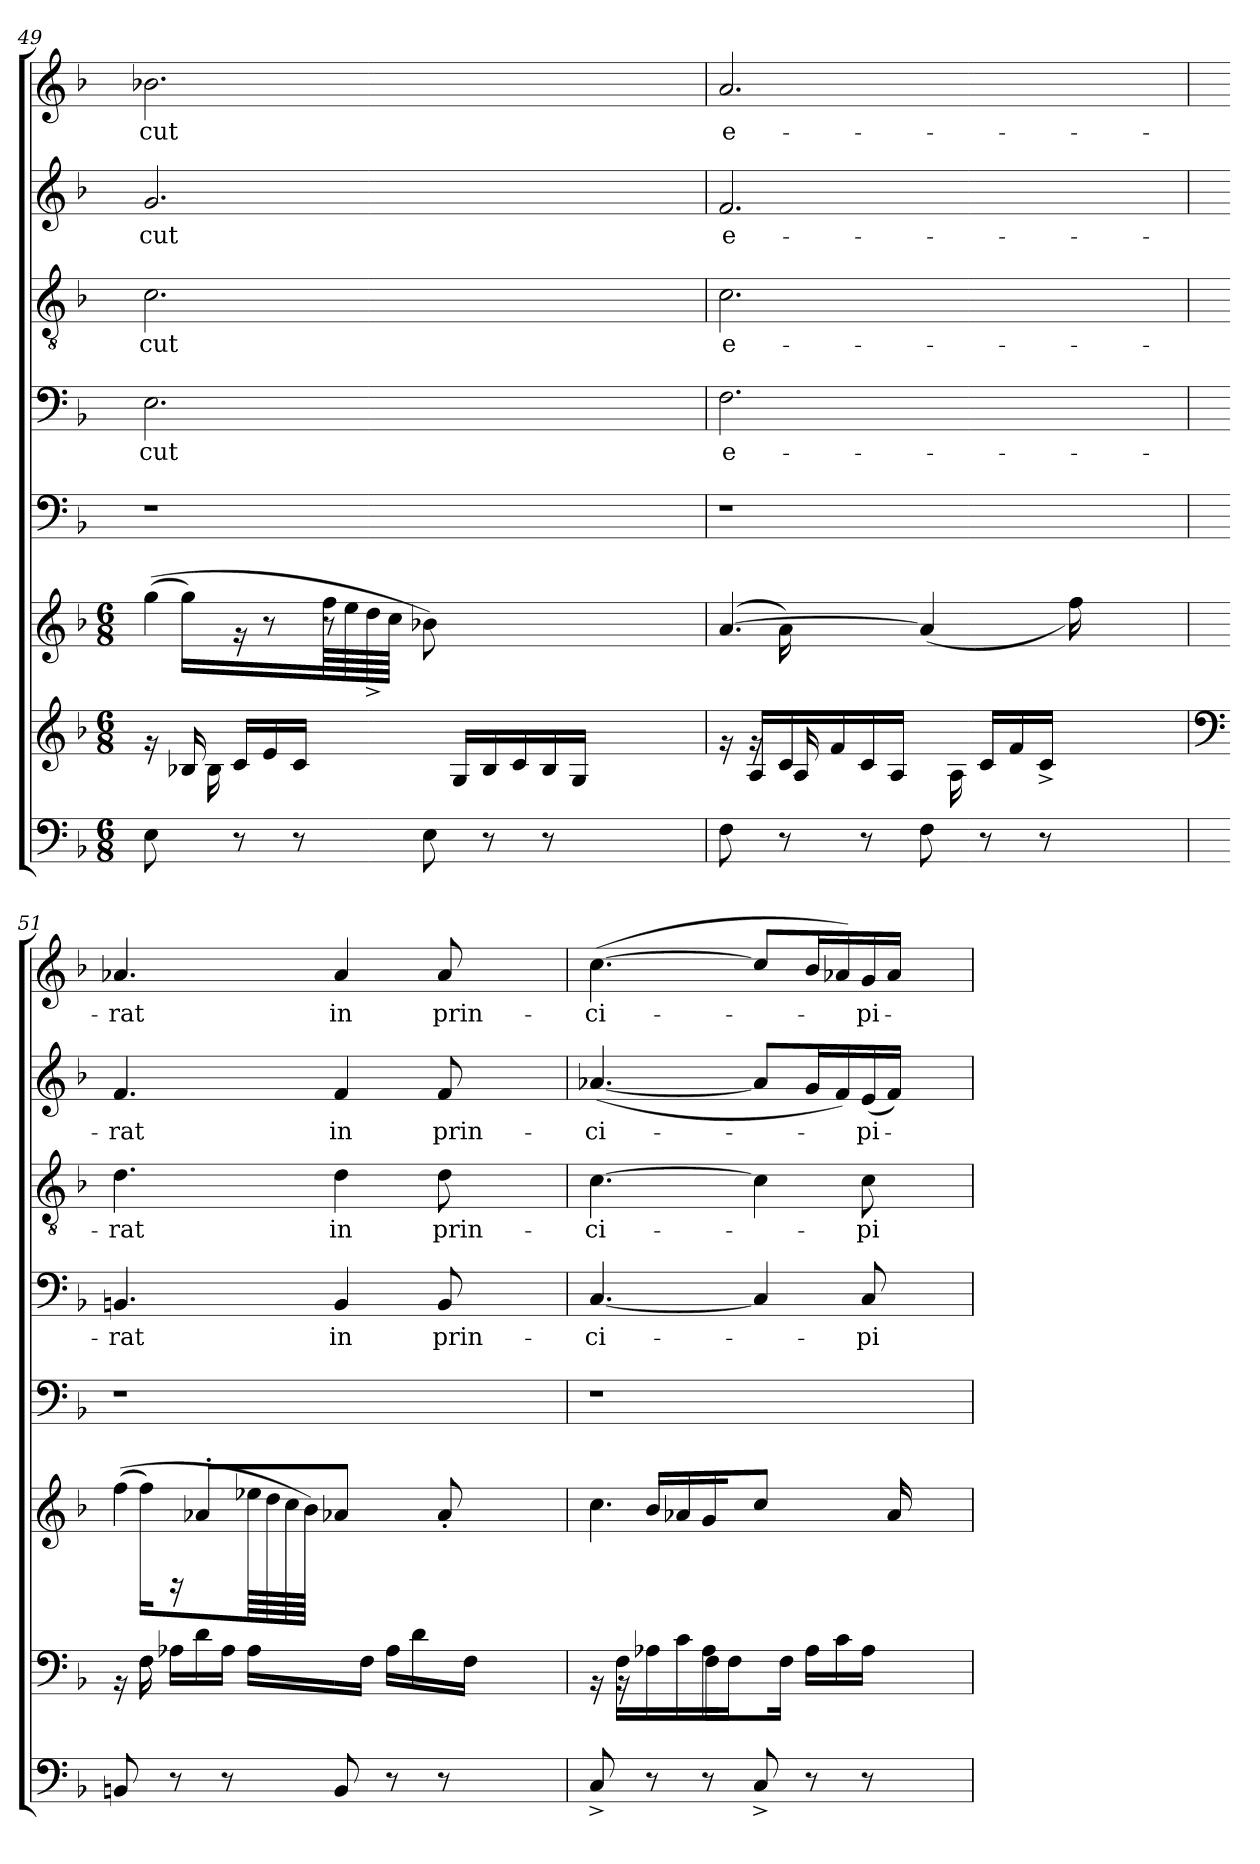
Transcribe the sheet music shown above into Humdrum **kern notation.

**kern	**kern	**kern	**kern	**kern	**text	**kern	**text	**kern	**text	**kern	**text
*part8	*part7	*part6	*part5	*part4	*part4	*part3	*part3	*part2	*part2	*part1	*part1
*staff8	*staff7	*staff6	*staff5	*staff4	*staff4	*staff3	*staff3	*staff2	*staff2	*staff1	*staff1
*clefF4	*clefG2	*clefG2	*clefF4	*clefF4	*	*clefGv2	*	*clefG2	*	*clefG2	*
*k[b-]	*k[b-]	*k[b-]	*k[b-]	*k[b-]	*	*k[b-]	*	*k[b-]	*	*k[b-]	*
*F:	*F:	*F:	*F:	*F:	*	*F:	*	*F:	*	*F:	*
*M6/8	*M6/8	*M6/8	*	*	*	*	*	*	*	*	*
=49	=49	=49	=49	=49	=49	=49	=49	=49	=49	=49	=49
*	*^	*^	*	*	*	*	*	*	*	*	*
*	*	*	*	*^	*	*	*	*	*	*	*	*	*
!	!	!	!	!	!	!	!	!LO:LY:b	!	!LO:LY:b	!	!LO:LY:b	!	!LO:LY:b
8E\	16rg	16ryy	(>(>4gg\	16ryy	4ryy	1r	2.E\	-cut	2.c\	-cut	2.g/	-cut	2.b-X\	-cut
.	16B-X/	16B-\	.	16gg\KL)	.	.	.	.	.	.	.	.	.	.
8rC	4ryy	16c/LL	.	16rg	.	.	.	.	.	.	.	.	.	.
.	.	16e/	.	8ra	.	.	.	.	.	.	.	.	.	.
8rC	.	16c/JJ	2ryy	.	16ryy	.	.	.	.	.	.	.	.	.
.	.	8ryy	.	64ff\LLL	8ra	.	.	.	.	.	.	.	.	.
.	.	.	.	64ee\	.	.	.	.	.	.	.	.	.	.
.	.	.	.	64dd^<\	.	.	.	.	.	.	.	.	.	.
.	.	.	.	64cc\JJJJ	.	.	.	.	.	.	.	.	.	.
8E\	2ryy	.	.	8b-X\)	.	.	.	.	.	.	.	.	.	.
.	.	16G/LL	.	.	2ryy	.	.	.	.	.	.	.	.	.
8rC	.	16B-/	.	2ryy	.	.	.	.	.	.	.	.	.	.
.	.	16c/	.	.	.	.	.	.	.	.	.	.	.	.
8rC	.	16B-/	.	.	.	.	.	.	.	.	.	.	.	.
.	.	16G/JJ	.	.	.	.	.	.	.	.	.	.	.	.
4ryy	.	4ryy	4ryy	.	.	.	4ryy	.	4ryy	.	4ryy	.	4ryy	.
.	8ryy	.	.	.	.	.	.	.	.	.	.	.	.	.
.	.	.	.	.	16ryy	.	.	.	.	.	.	.	.	.
!!LO:LB:g=z
=50	=50	=50	=50	=50	=50	=50	=50	=50	=50	=50	=50	=50	=50	=50
!	!	!	!	!	!	!	!	!LO:LY:b	!	!LO:LY:b	!	!LO:LY:b	!	!LO:LY:b
*	*	*	*	*v	*v	*	*	*	*	*	*	*	*	*
8F\	16rg	16ryy	([<4.a/	8ryy	1r	2.F\	e-	2.c\	e-	2.f/	e-	2.a/	e-
.	16A/LL	16rg	.	.	.	.	.	.	.	.	.	.	.
8rC	16c/	16A/	.	16a\)	.	.	.	.	.	.	.	.	.
.	16f/	4ryy	.	2ryy	.	.	.	.	.	.	.	.	.
8rC	16c/	.	.	.	.	.	.	.	.	.	.	.	.
.	16A/JJ	.	.	.	.	.	.	.	.	.	.	.	.
8F\	4ryy	.	(<4a/]	.	.	.	.	.	.	.	.	.	.
.	.	16A\	.	.	.	.	.	.	.	.	.	.	.
8rC	.	16c/LL	.	.	.	.	.	.	.	.	.	.	.
.	.	16f/	.	.	.	.	.	.	.	.	.	.	.
8rC	4.ryy	16c^>/JJ	4ryy	.	.	.	.	.	.	.	.	.	.
.	.	16ryy	.	16ff\)	.	.	.	.	.	.	.	.	.
4ryy	.	4ryy	.	4ryy	.	4ryy	.	4ryy	.	4ryy	.	4ryy	.
.	.	.	8ryy	.	.	.	.	.	.	.	.	.	.
*	*	*	*v	*v	*	*	*	*	*	*	*	*	*
=51	=51	=51	=51	=51	=51	=51	=51	=51	=51	=51	=51	=51
*	*clefF4	*	*	*	*	*	*	*	*	*	*	*
*	*	*	*^	*	*	*	*	*	*	*	*	*
*	*	*	*	*^	*	*	*	*	*	*	*	*	*
!	!	!	!	!	!	!	!	!LO:LY:b	!	!LO:LY:b	!	!LO:LY:b	!	!LO:LY:b
8BBn/	16rBB	16ryy	(>(>4ff\	16ryy	8.ryy	1r	4.BBn/	-rat	4.d\	-rat	4.f/	-rat	4.a-X/	-rat
.	16F\	16F\	.	16ff\KL)	.	.	.	.	.	.	.	.	.	.
8rC	4ryy	16A-X\LL	.	16rBB	.	.	.	.	.	.	.	.	.	.
.	.	16d\	.	8ryy	8a-'</L	.	.	.	.	.	.	.	.	.
8rC	.	16A-\JJ	4ryy	.	.	.	.	.	.	.	.	.	.	.
.	.	16A-\LL	.	64ee-X\LLL	16ryy	.	.	.	.	.	.	.	.	.
.	.	.	.	64dd\	.	.	.	.	.	.	.	.	.	.
.	.	.	.	64cc\	.	.	.	.	.	.	.	.	.	.
.	.	.	.	64b-\JJJJ)	.	.	.	.	.	.	.	.	.	.
!	!	!	!	!	!	!	!	!LO:LY:b	!	!LO:LY:b	!	!LO:LY:b	!	!LO:LY:b
8BB/	2ryy	16ryy	.	4ryy	8a-X/J	.	4BB/	in	4d\	in	4f/	in	4a-/	in
.	.	16F\JJ	.	.	.	.	.	.	.	.	.	.	.	.
8rC	.	16A-\LL	2ryy	.	8ryy	.	.	.	.	.	.	.	.	.
.	.	16d\	.	.	.	.	.	.	.	.	.	.	.	.
!	!	!	!	!	!	!	!	!LO:LY:b	!	!LO:LY:b	!	!LO:LY:b	!	!LO:LY:b
8rC	.	16ryy	.	4.ryy	8a-'</	.	8BB/	prin-	8d\	prin-	8f/	prin-	8a-/	prin-
.	.	16F\JJ	.	.	.	.	.	.	.	.	.	.	.	.
4ryy	.	4ryy	.	.	4ryy	.	4ryy	.	4ryy	.	4ryy	.	4ryy	.
.	8ryy	.	.	.	.	.	.	.	.	.	.	.	.	.
*	*	*	*	*v	*v	*	*	*	*	*	*	*	*	*
=52	=52	=52	=52	=52	=52	=52	=52	=52	=52	=52	=52	=52	=52
!	!	!	!	!	!	!	!LO:LY:b	!	!LO:LY:b	!	!LO:LY:b	!	!LO:LY:b
8C^</	16rBB	16ryy	4.cc\	8ryy	1r	[<4.C/	-ci-	[>4.c\	-ci-	(<[<4.a-X/	-ci-	(>[>4.cc\	-ci-
.	16F\LL	16rBB	.	.	.	.	.	.	.	.	.	.	.
8rC	16A-X\	8ryy	.	16b-/LL	.	.	.	.	.	.	.	.	.
.	16c\	.	.	16a-X/	.	.	.	.	.	.	.	.	.
8rC	16A-\	16F\LL	.	16g/J	.	.	.	.	.	.	.	.	.
.	16F\JJ	8ryy	.	16ryy	.	.	.	.	.	.	.	.	.
8C^</	4ryy	.	4ryy	8cc/J	.	4C/]	.	4c\]	.	8a-/L]	.	8cc/L]	.
.	.	16F\JJ	.	.	.	.	.	.	.	.	.	.	.
8rC	.	16A-\LL	.	8.ryy	.	.	.	.	.	16g/L	.	16b-/L	.
.	.	16c\	.	.	.	.	.	.	.	16f/)	.	16a-X/)	.
!	!	!	!	!	!	!	!LO:LY:b	!	!LO:LY:b	!	!LO:LY:b	!	!LO:LY:b
8rC	4.ryy	16A-\JJ	4.ryy	.	.	8C/	-pi-	8c\	-pi-	(<16e/	-pi-	16g/	-pi-
.	.	16ryy	.	16a-/	.	.	.	.	.	16f/JJ)	.	16a-/JJ	.
4ryy	.	4ryy	.	4ryy	.	4ryy	.	4ryy	.	4ryy	.	4ryy	.
*	*v	*v	*	*	*	*	*	*	*	*	*	*	*
*	*	*v	*v	*	*	*	*	*	*	*	*	*
=	=	=	=	=	=	=	=	=	=	=	=
*-	*-	*-	*-	*-	*-	*-	*-	*-	*-	*-	*-
